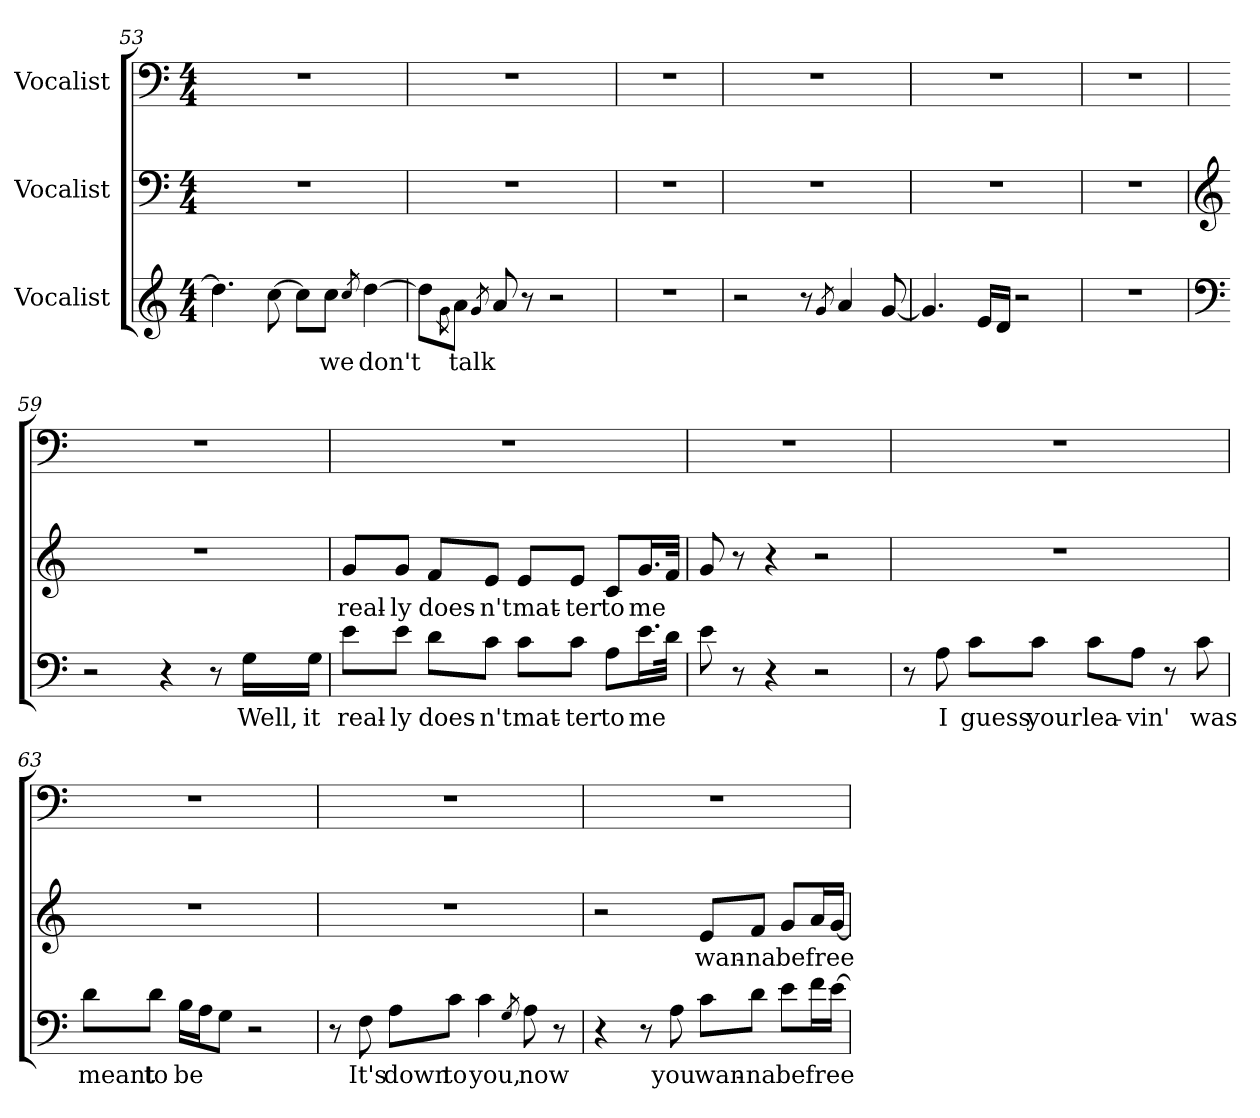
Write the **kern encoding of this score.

**kern	**text	**kern	**text	**kern
*part3	*part3	*part2	*part2	*part1
*staff3	*staff3	*staff2	*staff2	*staff1
*I"Vocalist	*	*I"Vocalist	*	*I"Vocalist
*clefG2	*	*clefF4	*	*clefF4
*M4/4	*	*M4/4	*	*M4/4
=53	=53	=53	=53	=53
4.dd]	_	1r	.	1r
[8cc	_	.	.	.
8cc\L]	_	.	.	.
8cc\J	we	.	.	.
8qcc	_	.	.	.
[4dd	don't	.	.	.
=54	=54	=54	=54	=54
8dd\L]	_	1r	.	1r
8qg\	_	.	.	.
8a\J	talk	.	.	.
8qg	_	.	.	.
8a	_	.	.	.
8r	.	.	.	.
2r	.	.	.	.
=55	=55	=55	=55	=55
1r	.	1r	.	1r
=56	=56	=56	=56	=56
2r	.	1r	.	1r
8r	.	.	.	.
8qg	_	.	.	.
4a	_	.	.	.
[8g	_	.	.	.
=57	=57	=57	=57	=57
4.g]	_	1r	.	1r
16e/LL	_	.	.	.
16d/JJ	_	.	.	.
2r	.	.	.	.
=58	=58	=58	=58	=58
1r	.	1r	.	1r
=59	=59	=59	=59	=59
*clefF4	*	*clefG2	*	*
2r	.	1r	.	1r
4r	.	.	.	.
8r	.	.	.	.
16G\LL	Well,	.	.	.
16G\JJ	it	.	.	.
=60	=60	=60	=60	=60
8e\L	real-	8g/L	real-	1r
8e\J	-ly	8g/J	-ly	.
8d\L	does-	8f/L	does-	.
8c\J	-n't	8e/J	-n't	.
8c\L	mat-	8e/L	mat-	.
8c\J	-ter	8e/J	-ter	.
8A\L	to	8c/L	to	.
16.e\L	me	16.g/L	me	.
32d\JJk	_	32f/JJk	_	.
=61	=61	=61	=61	=61
8e	_	8g	_	1r
8r	.	8r	.	.
4r	.	4r	.	.
2r	.	2r	.	.
=62	=62	=62	=62	=62
8r	.	1r	.	1r
8A	I	.	.	.
8c\L	guess	.	.	.
8c\J	your	.	.	.
8c\L	lea-	.	.	.
8A\J	-vin'	.	.	.
8r	.	.	.	.
8c	was	.	.	.
=63	=63	=63	=63	=63
8d\L	meant	1r	.	1r
8d\J	to	.	.	.
16B\LL	be	.	.	.
16A\J	_	.	.	.
8G\J	_	.	.	.
2r	.	.	.	.
=64	=64	=64	=64	=64
8r	.	1r	.	1r
8F	It's	.	.	.
8A\L	down	.	.	.
8c\J	to	.	.	.
4c	you,	.	.	.
8qG	_	.	.	.
8A	now	.	.	.
8r	.	.	.	.
=65	=65	=65	=65	=65
4r	.	2r	.	1r
8r	.	.	.	.
8A	you	.	.	.
8c\L	wan-	8e/L	wan-	.
8d\J	-na	8f/J	-na	.
8e\L	be	8g/L	be	.
16f\L	free	16a/L	free	.
[16e\JJ	_	[16g/JJ	_	.
=	=	=	=	=
*-	*-	*-	*-	*-
